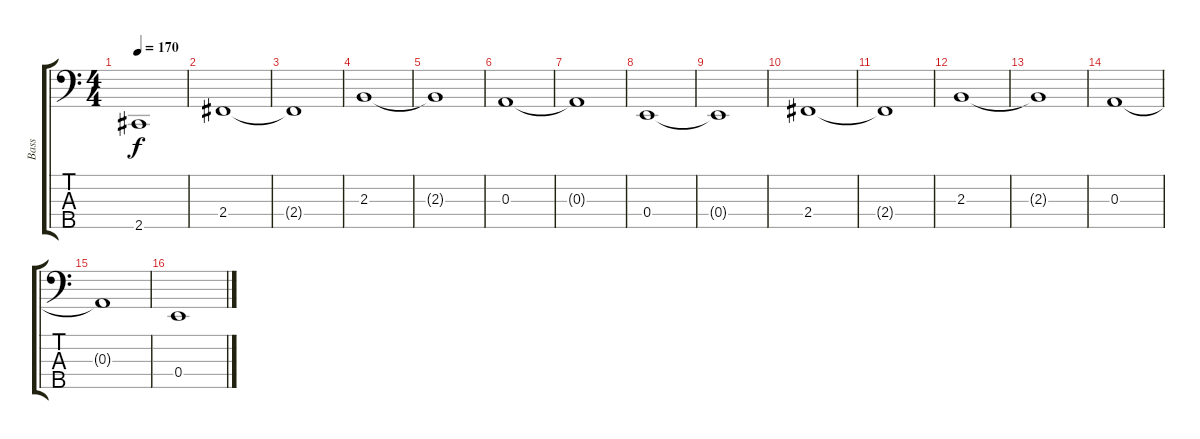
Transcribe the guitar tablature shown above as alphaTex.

\track ("Bass" "Bass") {instrument electricbassfinger}
\staff {score tabs}
\tuning (G2 D2 A1 E1 B0) {hide}
\ts (4 4)
\tempo 170
\clef f4
\ks c
2.5{t}.1{dy f} |
2.4.1 |
2.4{t}.1 |
2.3.1 |
2.3{t}.1 |
0.3.1 |
0.3{t}.1 |
0.4.1 |
0.4{t}.1 |
2.4.1 |
2.4{t}.1 |
2.3.1 |
2.3{t}.1 |
0.3.1 |
0.3{t}.1 |
0.4.1
